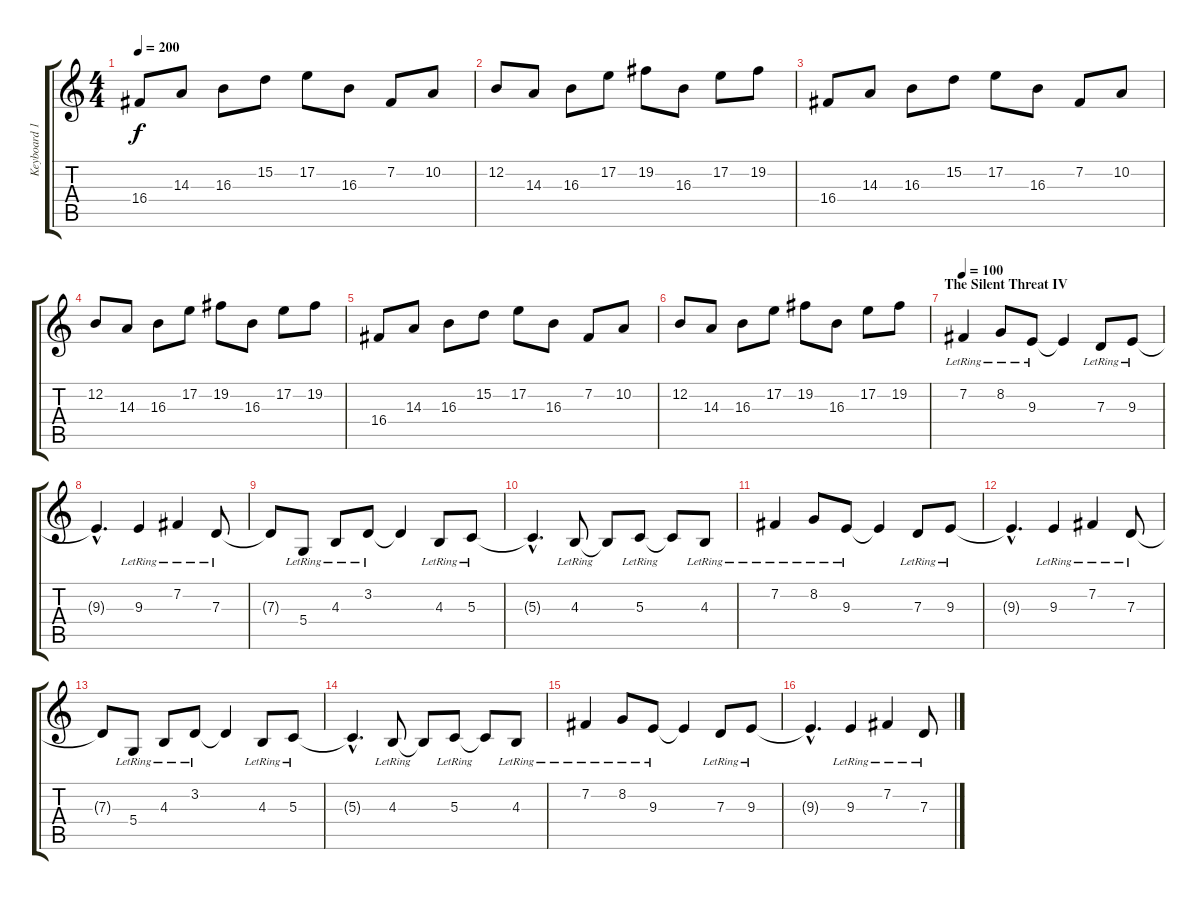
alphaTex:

\track ("Keyboard 1" "Keyboard 1") {instrument stringensemble1}
\staff {score tabs}
\tuning (E4 B3 G3 D3 A2 E2) {hide}
\ts (4 4)
\tempo 200
\clef g2
\ks c
16.4.8{dy f} 14.3.8 16.3.8 15.2.8 17.2.8 16.3.8 7.2.8 10.2.8 |
12.2.8 14.3.8 16.3.8 17.2.8 19.2.8 16.3.8 17.2.8 19.2.8 |
16.4.8 14.3.8 16.3.8 15.2.8 17.2.8 16.3.8 7.2.8 10.2.8 |
12.2.8 14.3.8 16.3.8 17.2.8 19.2.8 16.3.8 17.2.8 19.2.8 |
16.4.8 14.3.8 16.3.8 15.2.8 17.2.8 16.3.8 7.2.8 10.2.8 |
12.2.8 14.3.8 16.3.8 17.2.8 19.2.8 16.3.8 17.2.8 19.2.8 |
\section ("" "The Silent Threat IV")
\tempo 100
7.2{lr}.4{volume 16 instrument brightacousticpiano} 8.2{lr}.8 9.3{lr}.8 9.3{t}.4 7.3{lr}.8 9.3{lr}.8 |
9.3{hac t}.4{d} 9.3{lr}.4 7.2{lr}.4 7.3{lr}.8 |
7.3{t}.8 5.4{lr}.8 4.3{lr}.8 3.2{lr}.8 3.2{t}.4 4.3{lr}.8 5.3{lr}.8 |
5.3{hac t}.4{d} 4.3{lr}.8 4.3{t}.8 5.3{lr}.8 5.3{t}.8 4.3{lr}.8 |
7.2{lr}.4 8.2{lr}.8 9.3{lr}.8 9.3{t}.4 7.3{lr}.8 9.3{lr}.8 |
9.3{hac t}.4{d} 9.3{lr}.4 7.2{lr}.4 7.3{lr}.8 |
7.3{t}.8 5.4{lr}.8 4.3{lr}.8 3.2{lr}.8 3.2{t}.4 4.3{lr}.8 5.3{lr}.8 |
5.3{hac t}.4{d} 4.3{lr}.8 4.3{t}.8 5.3{lr}.8 5.3{t}.8 4.3{lr}.8 |
7.2{lr}.4 8.2{lr}.8 9.3{lr}.8 9.3{t}.4 7.3{lr}.8 9.3{lr}.8 |
9.3{hac t}.4{d} 9.3{lr}.4 7.2{lr}.4 7.3{lr}.8
